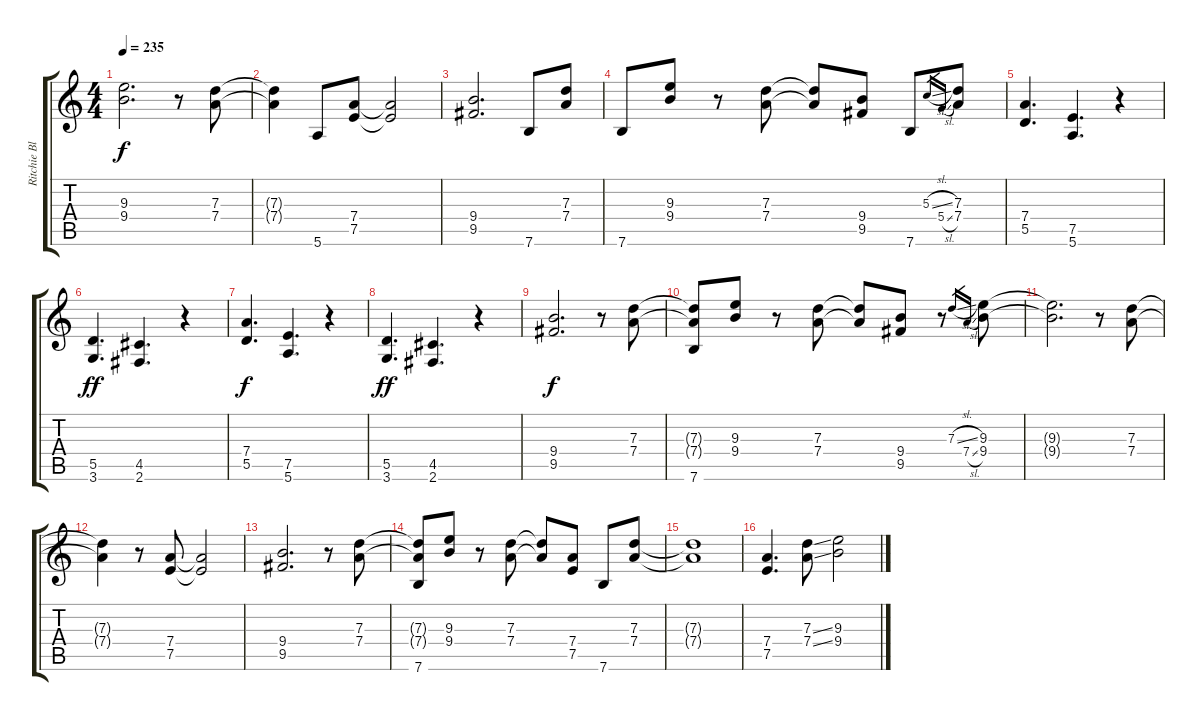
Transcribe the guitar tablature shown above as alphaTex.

\track ("Ritchie Blackmore" "Ritchie Bl") {instrument overdrivenguitar}
\staff {score tabs}
\tuning (E4 B3 G3 D3 A2 E2) {hide}
\ts (4 4)
\tempo 235
\clef g2
\ks c
(9.3{t} 9.4{t}).2{d dy f} r.8 (7.3 7.4).8 |
(7.3{t} 7.4{t}).4 5.6.8 (7.4 7.5).8 (7.4{t} 7.5{t}).2 |
(9.4 9.5).2{d} 7.6.8 (7.3 7.4).8 |
7.6.8 (9.3 9.4).8 r.8 (7.3 7.4).8 (7.3{t} 7.4{t}).8 (9.4 9.5).8 7.6.8 5.3{sl}.16{gr} 5.4{sl}.16{gr} (7.3 7.4).8 |
(7.4 5.5).4{d} (7.5 5.6).4{d} r.4 |
(5.5 3.6).4{d dy ff} (4.5 2.6).4{d} r.4 |
(7.4 5.5).4{d dy f} (7.5 5.6).4{d} r.4 |
(5.5 3.6).4{d dy ff} (4.5 2.6).4{d} r.4 |
(9.4 9.5).2{d dy f} r.8 (7.3 7.4).8 |
(7.3{t} 7.4{t} 7.6).8 (9.3 9.4).8 r.8 (7.3 7.4).8 (7.3{t} 7.4{t}).8 (9.4 9.5).8 r.8 7.3{sl}.16{gr} 7.4{sl}.16{gr} (9.3 9.4).8 |
(9.3{t} 9.4{t}).2{d} r.8 (7.3 7.4).8 |
(7.3{t} 7.4{t}).4 r.8 (7.4 7.5).8 (7.4{t} 7.5{t}).2 |
(9.4 9.5).2{d} r.8 (7.3 7.4).8 |
(7.3{t} 7.4{t} 7.6).8 (9.3 9.4).8 r.8 (7.3 7.4).8 (7.3{t} 7.4{t}).8 (7.4 7.5).8 7.6.8 (7.3 7.4).8 |
(7.3{t} 7.4{t}).1 |
(7.4 7.5).4{d} (7.3{ss} 7.4{ss}).8 (9.3 9.4).2
